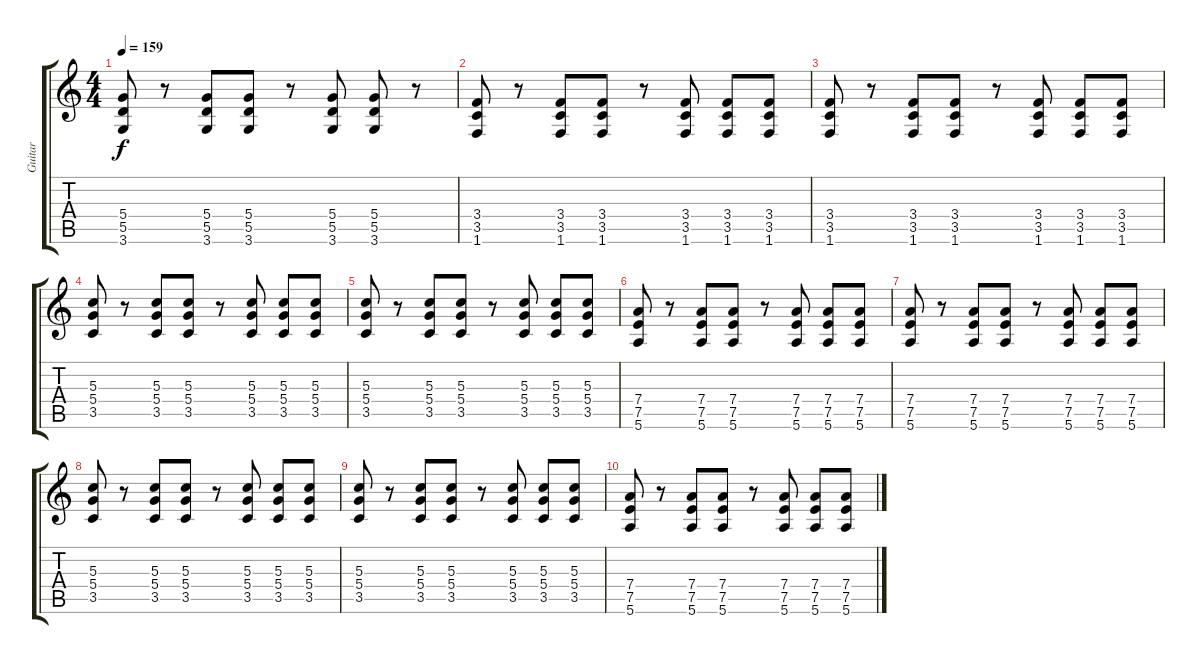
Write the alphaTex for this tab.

\track ("Guitar" "Guitar") {instrument acousticguitarsteel}
\staff {score tabs}
\tuning (E4 B3 G3 D3 A2 E2) {hide}
\ts (4 4)
\tempo 159
\clef g2
\ks c
(5.4 5.5 3.6).8{dy f} r.8 (5.4 5.5 3.6).8 (5.4 5.5 3.6).8 r.8 (5.4 5.5 3.6).8 (5.4 5.5 3.6).8 r.8 |
(3.4 3.5 1.6).8 r.8 (3.4 3.5 1.6).8 (3.4 3.5 1.6).8 r.8 (3.4 3.5 1.6).8 (3.4 3.5 1.6).8 (3.4 3.5 1.6).8 |
(3.4 3.5 1.6).8 r.8 (3.4 3.5 1.6).8 (3.4 3.5 1.6).8 r.8 (3.4 3.5 1.6).8 (3.4 3.5 1.6).8 (3.4 3.5 1.6).8 |
(5.3 5.4 3.5).8 r.8 (5.3 5.4 3.5).8 (5.3 5.4 3.5).8 r.8 (5.3 5.4 3.5).8 (5.3 5.4 3.5).8 (5.3 5.4 3.5).8 |
(5.3 5.4 3.5).8 r.8 (5.3 5.4 3.5).8 (5.3 5.4 3.5).8 r.8 (5.3 5.4 3.5).8 (5.3 5.4 3.5).8 (5.3 5.4 3.5).8 |
(7.4 7.5 5.6).8 r.8 (7.4 7.5 5.6).8 (7.4 7.5 5.6).8 r.8 (7.4 7.5 5.6).8 (7.4 7.5 5.6).8 (7.4 7.5 5.6).8 |
(7.4 7.5 5.6).8 r.8 (7.4 7.5 5.6).8 (7.4 7.5 5.6).8 r.8 (7.4 7.5 5.6).8 (7.4 7.5 5.6).8 (7.4 7.5 5.6).8 |
(5.3 5.4 3.5).8 r.8 (5.3 5.4 3.5).8 (5.3 5.4 3.5).8 r.8 (5.3 5.4 3.5).8 (5.3 5.4 3.5).8 (5.3 5.4 3.5).8 |
(5.3 5.4 3.5).8 r.8 (5.3 5.4 3.5).8 (5.3 5.4 3.5).8 r.8 (5.3 5.4 3.5).8 (5.3 5.4 3.5).8 (5.3 5.4 3.5).8 |
(7.4 7.5 5.6).8 r.8 (7.4 7.5 5.6).8 (7.4 7.5 5.6).8 r.8 (7.4 7.5 5.6).8 (7.4 7.5 5.6).8 (7.4 7.5 5.6).8
